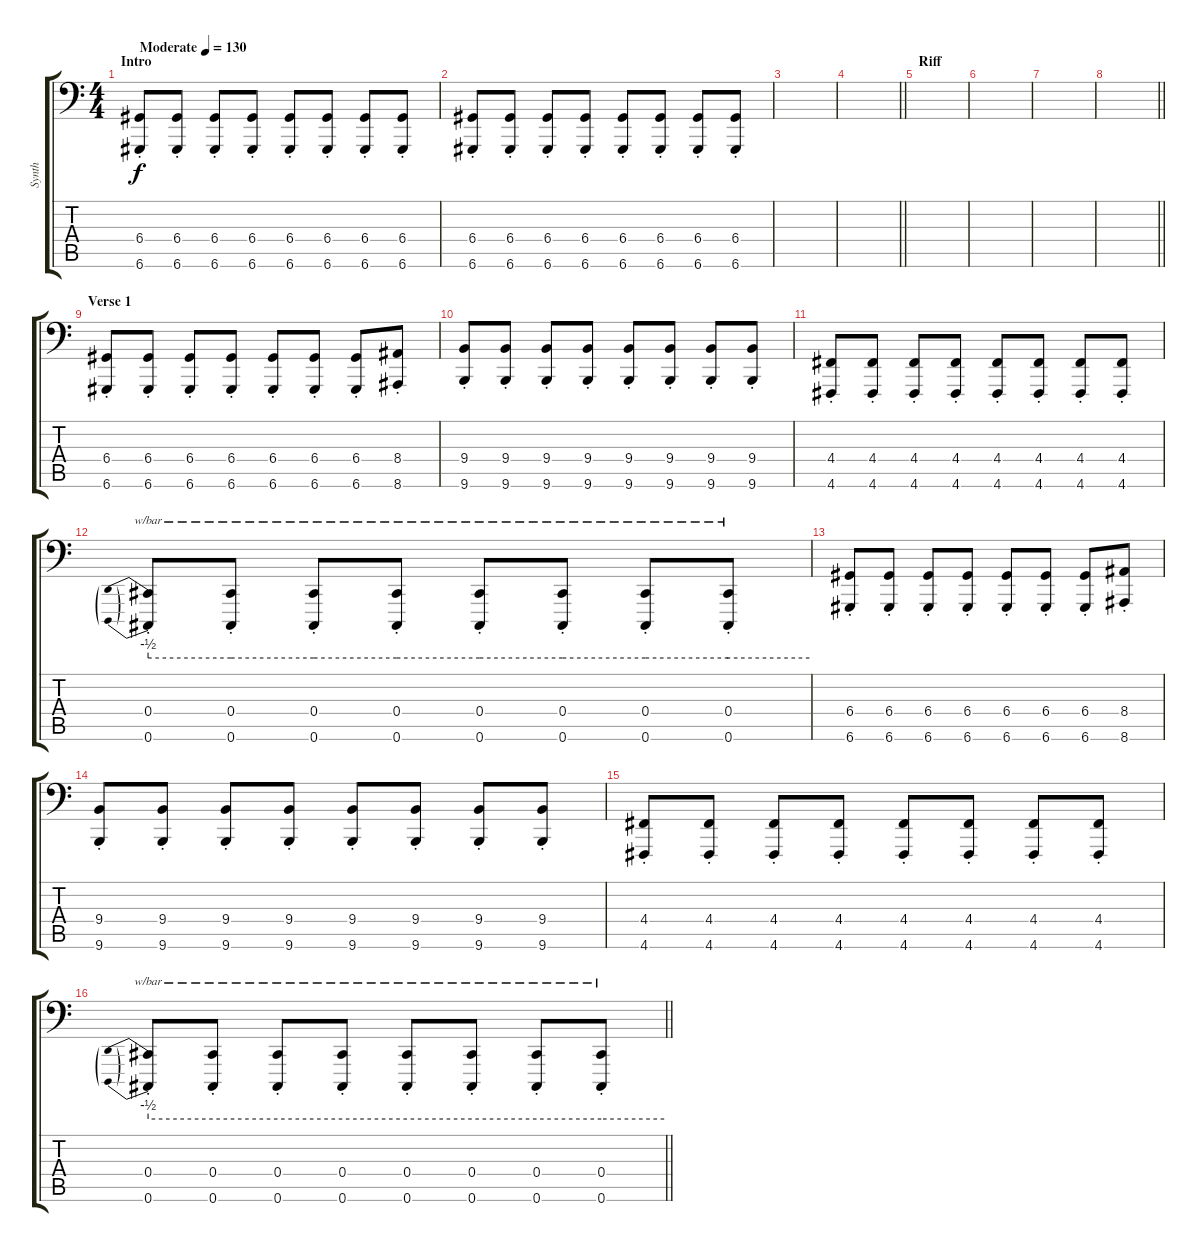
\track ("Synth" "Synth") {instrument lead2sawtooth}
\staff {score tabs}
\tuning (E3 B2 G2 D2 A1 D1) {hide}
\ts (4 4)
\section ("" "Intro")
\tempo (130 "Moderate")
\clef f4
\ks c
(6.4{st} 6.6{st}).8{dy f volume 13 instrument lead2sawtooth} (6.4{st} 6.6{st}).8 (6.4{st} 6.6{st}).8 (6.4{st} 6.6{st}).8 (6.4{st} 6.6{st}).8 (6.4{st} 6.6{st}).8 (6.4{st} 6.6{st}).8 (6.4{st} 6.6{st}).8 |
(6.4{st} 6.6{st}).8 (6.4{st} 6.6{st}).8 (6.4{st} 6.6{st}).8 (6.4{st} 6.6{st}).8 (6.4{st} 6.6{st}).8 (6.4{st} 6.6{st}).8 (6.4{st} 6.6{st}).8 (6.4{st} 6.6{st}).8 |
|
\barLineRight lightlight
|
\section ("" "Riff")
|
|
|
\barLineRight lightlight
|
\section ("" "Verse 1")
(6.4{st} 6.6{st}).8 (6.4{st} 6.6{st}).8 (6.4{st} 6.6{st}).8 (6.4{st} 6.6{st}).8 (6.4{st} 6.6{st}).8 (6.4{st} 6.6{st}).8 (6.4{st} 6.6{st}).8 (8.4{st} 8.6{st}).8 |
(9.4{st} 9.6{st}).8 (9.4{st} 9.6{st}).8 (9.4{st} 9.6{st}).8 (9.4{st} 9.6{st}).8 (9.4{st} 9.6{st}).8 (9.4{st} 9.6{st}).8 (9.4{st} 9.6{st}).8 (9.4{st} 9.6{st}).8 |
(4.4{st} 4.6{st}).8 (4.4{st} 4.6{st}).8 (4.4{st} 4.6{st}).8 (4.4{st} 4.6{st}).8 (4.4{st} 4.6{st}).8 (4.4{st} 4.6{st}).8 (4.4{st} 4.6{st}).8 (4.4{st} 4.6{st}).8 |
(0.4{st} 0.6{st}).8{tbe (predive default 0 -2 60 -2)} (0.4{st} 0.6{st}).8{tbe (hold default 0 -2 60 -2)} (0.4{st} 0.6{st}).8{tbe (hold default 0 -2 60 -2)} (0.4{st} 0.6{st}).8{tbe (hold default 0 -2 60 -2)} (0.4{st} 0.6{st}).8{tbe (hold default 0 -2 60 -2)} (0.4{st} 0.6{st}).8{tbe (hold default 0 -2 60 -2)} (0.4{st} 0.6{st}).8{tbe (hold default 0 -2 60 -2)} (0.4{st} 0.6{st}).8{tbe (hold default 0 -2 60 -2)} |
(6.4{st} 6.6{st}).8 (6.4{st} 6.6{st}).8 (6.4{st} 6.6{st}).8 (6.4{st} 6.6{st}).8 (6.4{st} 6.6{st}).8 (6.4{st} 6.6{st}).8 (6.4{st} 6.6{st}).8 (8.4{st} 8.6{st}).8 |
(9.4{st} 9.6{st}).8 (9.4{st} 9.6{st}).8 (9.4{st} 9.6{st}).8 (9.4{st} 9.6{st}).8 (9.4{st} 9.6{st}).8 (9.4{st} 9.6{st}).8 (9.4{st} 9.6{st}).8 (9.4{st} 9.6{st}).8 |
(4.4{st} 4.6{st}).8 (4.4{st} 4.6{st}).8 (4.4{st} 4.6{st}).8 (4.4{st} 4.6{st}).8 (4.4{st} 4.6{st}).8 (4.4{st} 4.6{st}).8 (4.4{st} 4.6{st}).8 (4.4{st} 4.6{st}).8 |
\barLineRight lightlight
(0.4{st} 0.6{st}).8{tbe (predive default 0 -2 60 -2)} (0.4{st} 0.6{st}).8{tbe (hold default 0 -2 60 -2)} (0.4{st} 0.6{st}).8{tbe (hold default 0 -2 60 -2)} (0.4{st} 0.6{st}).8{tbe (hold default 0 -2 60 -2)} (0.4{st} 0.6{st}).8{tbe (hold default 0 -2 60 -2)} (0.4{st} 0.6{st}).8{tbe (hold default 0 -2 60 -2)} (0.4{st} 0.6{st}).8{tbe (hold default 0 -2 60 -2)} (0.4{st} 0.6{st}).8{tbe (hold default 0 -2 60 -2)}
